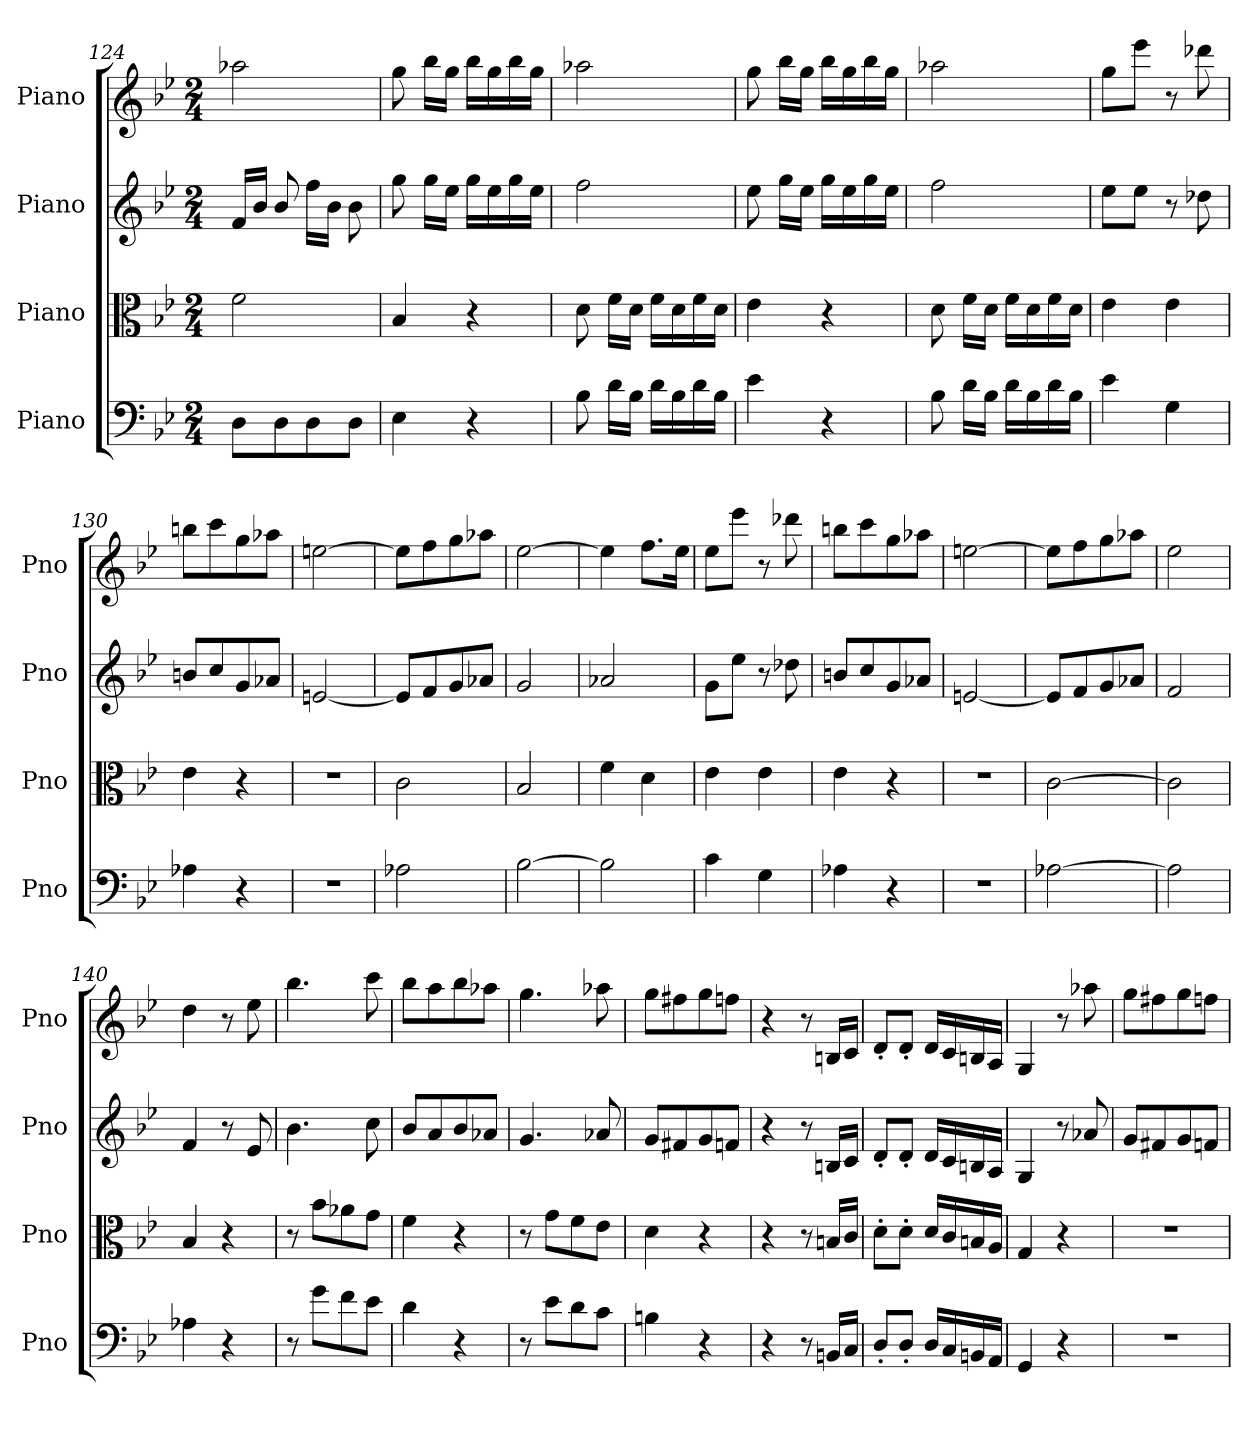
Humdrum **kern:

**kern	**kern	**kern	**kern
*part4	*part3	*part2	*part1
*staff4	*staff3	*staff2	*staff1
*I"Piano	*I"Piano	*I"Piano	*I"Piano
*I'Pno	*I'Pno	*I'Pno	*I'Pno
*clefF4	*clefC3	*clefG2	*clefG2
*k[b-e-]	*k[b-e-]	*k[b-e-]	*k[b-e-]
*M2/4	*M2/4	*M2/4	*M2/4
=124	=124	=124	=124
8D\L	2f\	16f/LL	2aa-X\
.	.	16b-/JJ	.
8D\	.	8b-/	.
8D\	.	16ff\LL	.
.	.	16b-\JJ	.
8D\J	.	8b-\	.
=125	=125	=125	=125
4E-\	4B-/	8gg\	8gg\
.	.	16gg\LL	16bb-\LL
.	.	16ee-\JJ	16gg\JJ
4r	4r	16gg\LL	16bb-\LL
.	.	16ee-\	16gg\
.	.	16gg\	16bb-\
.	.	16ee-\JJ	16gg\JJ
!!LO:PB:g=z
=126	=126	=126	=126
8B-\	8d\	2ff\	2aa-X\
16d\LL	16f\LL	.	.
16B-\JJ	16d\JJ	.	.
16d\LL	16f\LL	.	.
16B-\	16d\	.	.
16d\	16f\	.	.
16B-\JJ	16d\JJ	.	.
=127	=127	=127	=127
4e-\	4e-\	8ee-\	8gg\
.	.	16gg\LL	16bb-\LL
.	.	16ee-\JJ	16gg\JJ
4r	4r	16gg\LL	16bb-\LL
.	.	16ee-\	16gg\
.	.	16gg\	16bb-\
.	.	16ee-\JJ	16gg\JJ
=128	=128	=128	=128
8B-\	8d\	2ff\	2aa-X\
16d\LL	16f\LL	.	.
16B-\JJ	16d\JJ	.	.
16d\LL	16f\LL	.	.
16B-\	16d\	.	.
16d\	16f\	.	.
16B-\JJ	16d\JJ	.	.
=129	=129	=129	=129
4e-\	4e-\	8ee-\L	8gg\L
.	.	8ee-\J	8eee-\J
4G\	4e-\	8r	8r
.	.	8dd-X\	8ddd-X\
=130	=130	=130	=130
4A-X\	4e-\	8bn/L	8bbn\L
.	.	8cc/	8ccc\
4r	4r	8g/	8gg\
.	.	8a-X/J	8aa-X\J
=131	=131	=131	=131
2r	2r	[2en/	[2een\
=132	=132	=132	=132
2A-X\	2c\	8e/L]	8ee\L]
.	.	8f/	8ff\
.	.	8g/	8gg\
.	.	8a-X/J	8aa-X\J
!!LO:LB:g=z
=133	=133	=133	=133
[2B-\	2B-/	2g/	[2ee-\
=134	=134	=134	=134
2B-\]	4f\	2a-X/	4ee-\]
.	4d\	.	8.ff\L
.	.	.	16ee-\Jk
=135	=135	=135	=135
4c\	4e-\	8g\L	8ee-\L
.	.	8ee-\J	8eee-\J
4G\	4e-\	8r	8r
.	.	8dd-X\	8ddd-X\
=136	=136	=136	=136
4A-X\	4e-\	8bn/L	8bbn\L
.	.	8cc/	8ccc\
4r	4r	8g/	8gg\
.	.	8a-X/J	8aa-X\J
=137	=137	=137	=137
2r	2r	[2en/	[2een\
=138	=138	=138	=138
[2A-X\	[2c\	8e/L]	8ee\L]
.	.	8f/	8ff\
.	.	8g/	8gg\
.	.	8a-X/J	8aa-X\J
=139	=139	=139	=139
2A-\]	2c\]	2f/	2ee-\
=140	=140	=140	=140
4A-X\	4B-/	4f/	4dd\
4r	4r	8r	8r
.	.	8e-/	8ee-\
=141	=141	=141	=141
8r	8r	4.b-\	4.bb-\
8g\L	8b-\L	.	.
8f\	8a-X\	.	.
8e-\J	8g\J	8cc\	8ccc\
!!LO:LB:g=z
=142	=142	=142	=142
4d\	4f\	8b-/L	8bb-\L
.	.	8a/	8aa\
4r	4r	8b-/	8bb-\
.	.	8a-X/J	8aa-X\J
=143	=143	=143	=143
8r	8r	4.g/	4.gg\
8e-\L	8g\L	.	.
8d\	8f\	.	.
8c\J	8e-\J	8a-X/	8aa-X\
=144	=144	=144	=144
4Bn\	4d\	8g/L	8gg\L
.	.	8f#X/	8ff#X\
4r	4r	8g/	8gg\
.	.	8fn/J	8ffn\J
=145	=145	=145	=145
4r	4r	4r	4r
8r	8r	8r	8r
16BBn/LL	16Bn/LL	16Bn/LL	16Bn/LL
16C/JJ	16c/JJ	16c/JJ	16c/JJ
=146	=146	=146	=146
8D'/L	8d'\L	8d'/L	8d'/L
8D'/J	8d'\J	8d'/J	8d'/J
16D/LL	16d/LL	16d/LL	16d/LL
16C/	16c/	16c/	16c/
16BBn/	16Bn/	16Bn/	16Bn/
16AA/JJ	16A/JJ	16A/JJ	16A/JJ
=147	=147	=147	=147
4GG/	4G/	4G/	4G/
4r	4r	8r	8r
.	.	8a-X/	8aa-X\
=148	=148	=148	=148
2r	2r	8g/L	8gg\L
.	.	8f#X/	8ff#X\
.	.	8g/	8gg\
.	.	8fn/J	8ffn\J
=	=	=	=
*-	*-	*-	*-
